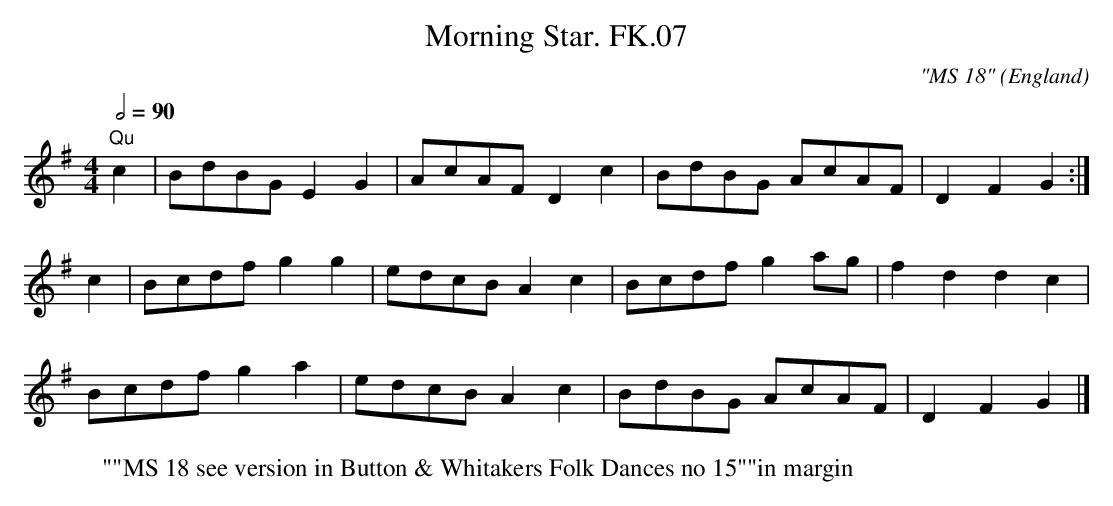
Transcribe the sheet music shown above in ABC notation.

X:1
T:Morning Star. FK.07
C:"MS 18"
L:1/8
M:4/4
O:England
Q:1/2=90
W:""MS 18 see version in Button & Whitakers Folk Dances no 15""in margin
K:G
"Qu"c2 | BdBG E2 G2 | AcAF D2 c2 | BdBG AcAF | D2 F2 G2 :|!
c2 | Bcdf g2 g2 | edcB A2 c2 | Bcdf g2 ag | f2 d2 d2 c2 |!
Bcdf g2 a2 | edcB A2 c2 | BdBG AcAF | D2 F2 G2 |]
